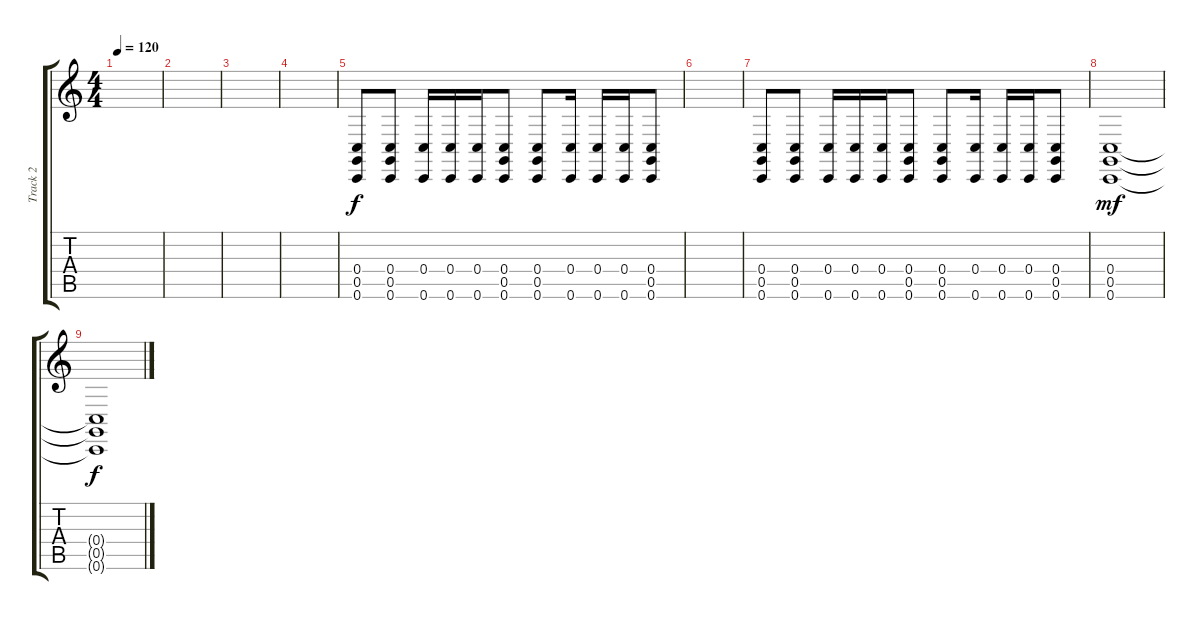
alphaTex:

\track ("Track 2" "Track 2") {instrument lead1square}
\staff {score tabs}
\tuning (D4 A3 F3 C3 G2 C2) {hide}
\ts (4 4)
\tempo 120
\clef g2
\ks c
|
|
|
|
(0.4 0.5 0.6).8 (0.4 0.5 0.6).8 (0.4 0.6).16 (0.4 0.6).16 (0.4 0.6).16 (0.4 0.5 0.6).8 (0.4 0.5 0.6).8 (0.4 0.6).16 (0.4 0.6).16 (0.4 0.6).16 (0.4 0.5 0.6).8 |
|
(0.4 0.5 0.6).8 (0.4 0.5 0.6).8 (0.4 0.6).16 (0.4 0.6).16 (0.4 0.6).16 (0.4 0.5 0.6).8 (0.4 0.5 0.6).8 (0.4 0.6).16 (0.4 0.6).16 (0.4 0.6).16 (0.4 0.5 0.6).8 |
(0.4 0.5 0.6).1{dy mf} |
(0.4{t} 0.5{t} 0.6{t}).1{dy f}
